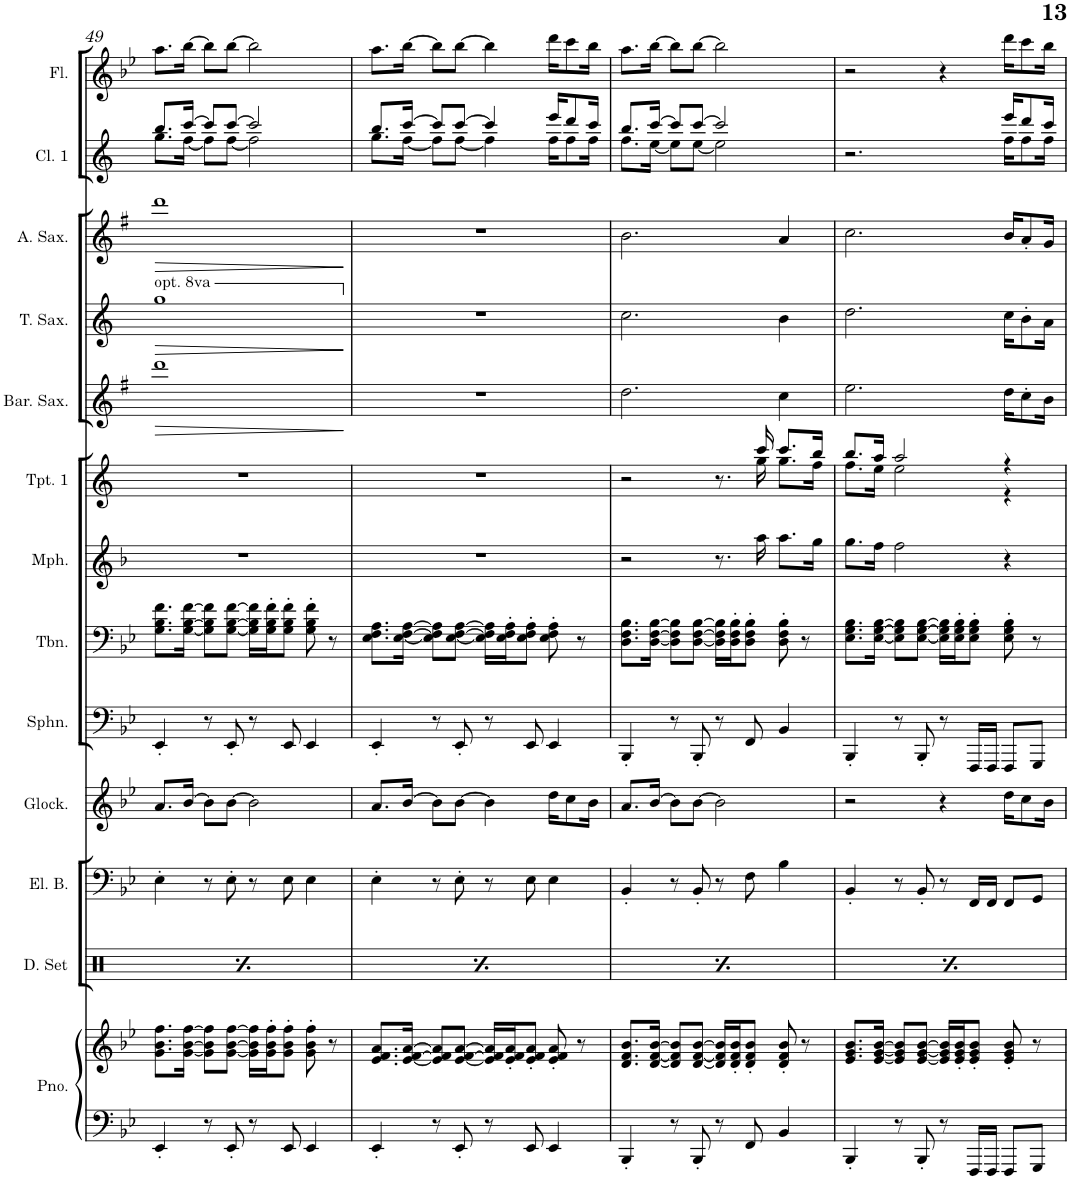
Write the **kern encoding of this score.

**kern	**kern	**kern	**kern	**kern	**kern	**kern	**kern	**kern	**kern	**dynam	**kern	**dynam	**kern	**dynam	**kern	**kern
*part13	*part13	*part12	*part11	*part10	*part9	*part8	*part7	*part6	*part5	*part5	*part4	*part4	*part3	*part3	*part2	*part1
*staff14	*staff13	*staff12	*staff11	*staff10	*staff9	*staff8	*staff7	*staff6	*staff5	*staff5	*staff4	*staff4	*staff3	*staff3	*staff2	*staff1
*I"Piano	*	*I"Drumset	*I"Electric Bass	*I"Glockenspiel	*I"Sousaphone	*I"Trombone	*I"Mellophone	*I"Trumpet 1	*I"Baritone Sax	*	*I"Tenor Sax	*	*I"Alto Sax	*	*I"Clarinet 1	*I"Flute
*I'Pno.	*	*I'D. Set	*I'El. B.	*I'Glock.	*I'Sphn.	*I'Tbn.	*I'Mph.	*I'Tpt. 1	*I'Bar. Sax.	*	*I'T. Sax.	*	*I'A. Sax.	*	*I'Cl. 1	*I'Fl.
!!LO:PB:g=z
*clefF4	*clefG2	*clefX	*clefF4	*clefG2	*clefF4	*clefF4	*clefG2	*clefG2	*clefG2	*	*clefG2	*	*clefG2	*	*clefG2	*clefG2
*	*	*	*Trd7c12	*Trd-14c-24	*	*	*Trd4c7	*Trd1c2	*Trd12c21	*	*Trd8c14	*	*Trd5c9	*	*Trd1c2	*
*k[b-e-]	*k[b-e-]	*k[]	*k[b-e-]	*k[b-e-]	*k[b-e-]	*k[b-e-]	*k[b-]	*k[]	*k[f#]	*	*k[]	*	*k[f#]	*	*k[]	*k[b-e-]
*M4/4	*M4/4	*M4/4	*M4/4	*M4/4	*M4/4	*M4/4	*M4/4	*M4/4	*M4/4	*	*M4/4	*	*M4/4	*	*M4/4	*M4/4
=49	=49	=49	=49	=49	=49	=49	=49	=49	=49	=49	=49	=49	=49	=49	=49	=49
*	*	*^	*	*	*	*	*	*	*	*	*	*	*	*	*	*
!	!	!	!	!	!	!	!	!	!	!	!	!LO:TX:a:t=opt. 8va	!	!	!	!	!
!	!	!	!	!	!	!	!	!	!	!	!LO:HP:b	!	!LO:HP:b	!	!LO:HP:b	!	!
*	*	*	*	*	*	*	*	*	*	*	*	*	*	*	*	*^	*
4EE-'/	8.g\ 8.b-\ 8.ff\L	8r	4Rf\	4E-'\	8.a/L	4EE-'/	8.G\ 8.B-\ 8.f\L	1r	1r	1ddd	>	1gg	>	1ddd	>	8.bb/L	8.gg\L	8.aa\L
.	.	8Ree/L	.	.	.	.	.	.	.	.	.	.	.	.	.	.	.	.
.	[16g\ [16b-\ [16ff\Jk	.	.	.	[16b-/Jk	.	[16G\ [16B-\ [16f\Jk	.	.	.	.	.	.	.	.	[16ccc/Jk	[16ff\Jk	[16bb-\Jk
8r	8g\] 8b-\] 8ff\]L	8Rcc/	4Rf\	8r	8b-\L]	8r	8G\] 8B-\] 8f\]L	.	.	.	.	.	.	.	.	8ccc/L]	8ff\L]	8bb-\L]
8EE-'/	[8g\ [8b-\ [8ff\J	8Ree/J	.	8E-'\	[8b-\J	8EE-'/	[8G\ [8B-\ [8f\J	.	.	.	.	.	.	.	.	[8ccc/J	[8ff\J	[8bb-\J
8r	16g\] 16b-\] 16ff\]LL	8r	4Rf\	8r	2b-\]	8r	16G\] 16B-\] 16f\]LL	.	.	.	.	.	.	.	.	2ccc/]	2ff\]	2bb-\]
.	16g\' 16b-\' 16ff\'J	.	.	.	.	.	16G\' 16B-\' 16f\'J	.	.	.	.	.	.	.	.	.	.	.
8EE-/	8g\' 8b-\' 8ff\'J	8Ree/L	.	8E-\	.	8EE-/	8G\' 8B-\' 8f\'J	.	.	.	.	.	.	.	.	.	.	.
4EE-/	8g\' 8b-\' 8ff\'	8Rcc/	4Rf\	4E-\	.	4EE-/	8G\' 8B-\' 8f\'	.	.	.	.	.	.	.	.	.	.	.
.	8r	8Ree/J	.	.	.	.	8r	.	.	.	.	.	.	.	.	.	.	.
*	*	*v	*v	*	*	*	*	*	*	*	*	*	*	*	*	*v	*v	*
.	.	.	.	.	.	.	.	.	.	]	.	]	.	]	.	.
=50	=50	=50	=50	=50	=50	=50	=50	=50	=50	=50	=50	=50	=50	=50	=50	=50
*	*	*^	*	*	*	*	*	*	*	*	*	*	*	*	*^	*
4EE-'/	8.e-/ 8.f/ 8.a/L	8r	4Rf\	4E-'\	8.a/L	4EE-'/	8.E-\ 8.F\ 8.A\L	1r	1r	1r	.	1r	.	1r	.	8.bb/L	8.gg\L	8.aa\L
.	.	8Ree/L	.	.	.	.	.	.	.	.	.	.	.	.	.	.	.	.
.	[16e-/ [16f/ [16a/Jk	.	.	.	[16b-/Jk	.	[16E-\ [16F\ [16A\Jk	.	.	.	.	.	.	.	.	[16ccc/Jk	[16ff\Jk	[16bb-\Jk
8r	8e-/] 8f/] 8a/]L	8Rcc/	4Rf\	8r	8b-\L]	8r	8E-\] 8F\] 8A\]L	.	.	.	.	.	.	.	.	8ccc/L]	8ff\L]	8bb-\L]
8EE-'/	[8e-/ [8f/ [8a/J	8Ree/J	.	8E-'\	[8b-\J	8EE-'/	[8E-\ [8F\ [8A\J	.	.	.	.	.	.	.	.	[8ccc/J	[8ff\J	[8bb-\J
8r	16e-/] 16f/] 16a/]LL	8r	4Rf\	8r	4b-\]	8r	16E-\] 16F\] 16A\]LL	.	.	.	.	.	.	.	.	4ccc/]	4ff\]	4bb-\]
.	16e-/' 16f/' 16a/'J	.	.	.	.	.	16E-\' 16F\' 16A\'J	.	.	.	.	.	.	.	.	.	.	.
8EE-/	8e-/' 8f/' 8a/'J	8Ree/L	.	8E-\	.	8EE-/	8E-\' 8F\' 8A\'J	.	.	.	.	.	.	.	.	.	.	.
4EE-/	8e-/' 8f/' 8a/'	8Rcc/	4Rf\	4E-\	16dd\KL	4EE-/	8E-\' 8F\' 8A\'	.	.	.	.	.	.	.	.	16eee/KL	16ff\KL	16ddd\KL
.	.	.	.	.	8cc\	.	.	.	.	.	.	.	.	.	.	8ddd/	8ff\	8ccc\
.	8r	8Ree/J	.	.	.	.	8r	.	.	.	.	.	.	.	.	.	.	.
.	.	.	.	.	16b-\Jk	.	.	.	.	.	.	.	.	.	.	16ccc/Jk	16ff\Jk	16bb-\Jk
=51	=51	=51	=51	=51	=51	=51	=51	=51	=51	=51	=51	=51	=51	=51	=51	=51	=51	=51
*	*	*	*	*	*	*	*	*	*^	*	*	*	*	*	*	*	*	*
4BBB-'/	8.d/ 8.f/ 8.b-/L	8r	4Rf\	4BB-'/	8.a/L	4BBB-'/	8.D\ 8.F\ 8.B-\L	2r	2r	8.ryy	2.dd\	.	2.cc\	.	2.b\	.	8.bb/L	8.ff\L	8.aa\L
.	.	8Ree/L	.	.	.	.	.	.	.	.	.	.	.	.	.	.	.	.	.
*	*	*	*	*	*	*	*	*	*v	*v	*	*	*	*	*	*	*	*	*
.	[16d/ [16f/ [16b-/Jk	.	.	.	[16b-/Jk	.	[16D\ [16F\ [16B-\Jk	.	.	.	.	.	.	.	.	[16ccc/Jk	[16ee\Jk	[16bb-\Jk
8r	8d/] 8f/] 8b-/]L	8Rcc/	4Rf\	8r	8b-\L]	8r	8D\] 8F\] 8B-\]L	.	.	.	.	.	.	.	.	8ccc/L]	8ee\L]	8bb-\L]
8BBB-'/	[8d/ [8f/ [8b-/J	8Ree/J	.	8BB-'/	[8b-\J	8BBB-'/	[8D\ [8F\ [8B-\J	.	.	.	.	.	.	.	.	[8ccc/J	[8ee\J	[8bb-\J
8r	16d/] 16f/] 16b-/]LL	8r	4Rf\	8r	2b-\]	8r	16D\] 16F\] 16B-\]LL	8.r	8.r	.	.	.	.	.	.	2ccc/]	2ee\]	2bb-\]
.	16d/' 16f/' 16b-/'J	.	.	.	.	.	16D\' 16F\' 16B-\'J	.	.	.	.	.	.	.	.	.	.	.
8FF/	8d/' 8f/' 8b-/'J	8Ree/L	.	8F\	.	8FF/	8D\' 8F\' 8B-\'J	.	.	.	.	.	.	.	.	.	.	.
*	*	*	*	*	*	*	*	*	*^	*	*	*	*	*	*	*	*	*
.	.	.	.	.	.	.	.	16aa\	16ccc/	16gg\	.	.	.	.	.	.	.	.	.
4BB-/	8d/' 8f/' 8b-/'	8Rcc/	4Rf\	4B-\	.	4BB-/	8D\' 8F\' 8B-\'	8.aa\L	8.ccc/L	8.gg\L	4cc\	.	4b\	.	4a/	.	.	.	.
.	8r	8Ree/J	.	.	.	.	8r	.	.	.	.	.	.	.	.	.	.	.	.
.	.	.	.	.	.	.	.	16gg\Jk	16bb/Jk	16ff\Jk	.	.	.	.	.	.	.	.	.
=52	=52	=52	=52	=52	=52	=52	=52	=52	=52	=52	=52	=52	=52	=52	=52	=52	=52	=52	=52
4BBB-'/	8.e-/ 8.g/ 8.b-/L	8r	4Rf\	4BB-'/	2r	4BBB-'/	8.E-\ 8.G\ 8.B-\L	8.gg\L	8.bb/L	8.ff\L	2.ee\	.	2.dd\	.	2.cc\	.	2.r	2.ryy	2r
.	.	8Ree/L	.	.	.	.	.	.	.	.	.	.	.	.	.	.	.	.	.
.	[16e-/ [16g/ [16b-/Jk	.	.	.	.	.	[16E-\ [16G\ [16B-\Jk	16ff\Jk	16aa/Jk	16ee\Jk	.	.	.	.	.	.	.	.	.
8r	8e-/] 8g/] 8b-/]L	8Rcc/	4Rf\	8r	.	8r	8E-\] 8G\] 8B-\]L	2ff\	2aa/	2ee\	.	.	.	.	.	.	.	.	.
8BBB-'/	[8e-/ [8g/ [8b-/J	8Ree/J	.	8BB-'/	.	8BBB-'/	[8E-\ [8G\ [8B-\J	.	.	.	.	.	.	.	.	.	.	.	.
8r	16e-/] 16g/] 16b-/]LL	8r	4Rf\	8r	4r	8r	16E-\] 16G\] 16B-\]LL	.	.	.	.	.	.	.	.	.	.	.	4r
.	16e-/' 16g/' 16b-/'J	.	.	.	.	.	16E-\' 16G\' 16B-\'J	.	.	.	.	.	.	.	.	.	.	.	.
16FFF/LL	8e-/' 8g/' 8b-/'J	8Ree/L	.	16FF/LL	.	16FFF/LL	8E-\' 8G\' 8B-\'J	.	.	.	.	.	.	.	.	.	.	.	.
16FFF/JJ	.	.	.	16FF/JJ	.	16FFF/JJ	.	.	.	.	.	.	.	.	.	.	.	.	.
8FFF/L	8e-/' 8g/' 8b-/'	8Rcc/	4Rf\	8FF/L	16dd\KL	8FFF/L	8E-\' 8G\' 8B-\'	4r	4r	4r	16dd\KL	.	16cc\KL	.	16b/KL	.	16eee/KL	16ff\KL	16ddd\KL
.	.	.	.	.	8cc\	.	.	.	.	.	8cc'\	.	8b'\	.	8a'/	.	8ddd/	8ff\	8ccc\
8GGG/J	8r	8Ree/J	.	8GG/J	.	8GGG/J	8r	.	.	.	.	.	.	.	.	.	.	.	.
.	.	.	.	.	16b-\Jk	.	.	.	.	.	16b\Jk	.	16a\Jk	.	16g/Jk	.	16ccc/Jk	16ff\Jk	16bb-\Jk
*	*	*v	*v	*	*	*	*	*	*v	*v	*	*	*	*	*	*	*v	*v	*
=	=	=	=	=	=	=	=	=	=	=	=	=	=	=	=	=
*-	*-	*-	*-	*-	*-	*-	*-	*-	*-	*-	*-	*-	*-	*-	*-	*-
